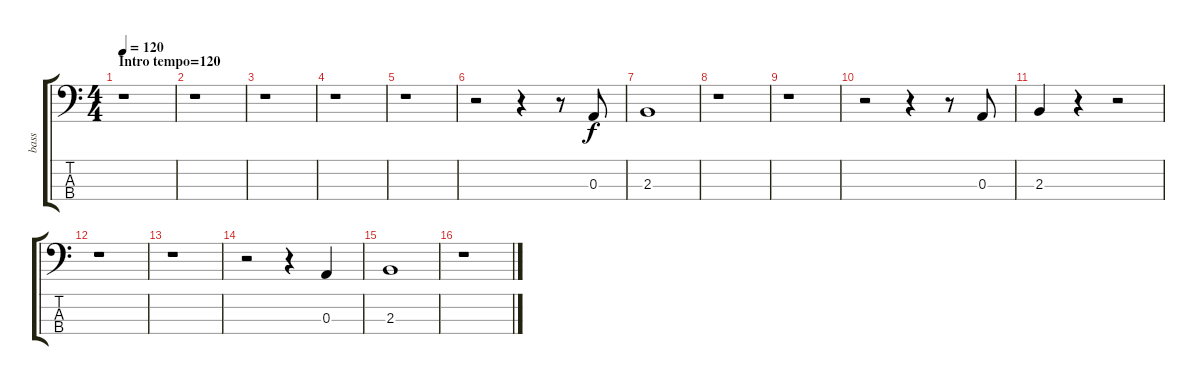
\track ("bass" "bass") {instrument electricbassfinger}
\staff {score tabs}
\tuning (G2 D2 A1 E1) {hide}
\ts (4 4)
\section ("" "Intro tempo=120")
\tempo 120
\clef f4
\ks c
r.1{dy f instrument electricbassfinger} |
r.1 |
r.1 |
r.1 |
r.1 |
r.2 r.4 r.8 0.3.8 |
2.3.1 |
r.1 |
r.1 |
r.2 r.4 r.8 0.3.8 |
2.3.4 r.4 r.2 |
r.1 |
r.1 |
r.2 r.4 0.3.4 |
2.3.1 |
r.1
